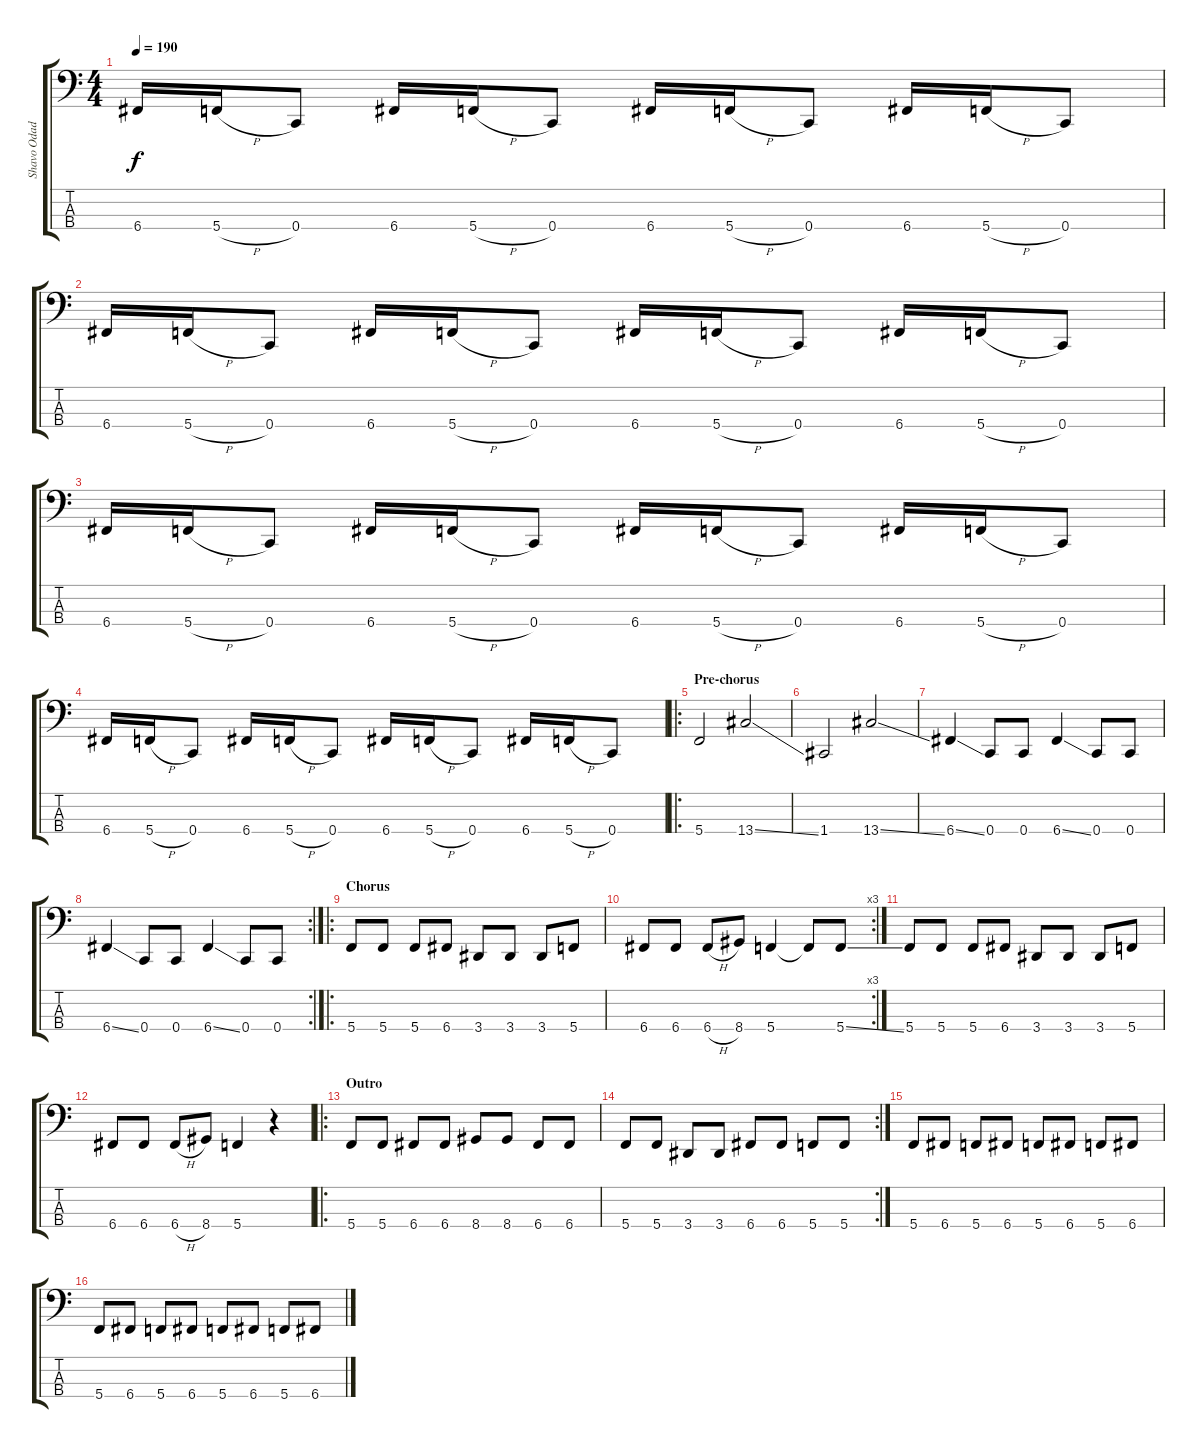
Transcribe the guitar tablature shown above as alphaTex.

\track ("Shavo Odadjian" "Shavo Odad") {instrument electricbassfinger}
\staff {score tabs}
\tuning (F2 C2 G1 C1) {hide}
\ts (4 4)
\tempo 190
\clef f4
\ks c
6.4.16{dy f} 5.4{h}.16 0.4.8 6.4.16 5.4{h}.16 0.4.8 6.4.16 5.4{h}.16 0.4.8 6.4.16 5.4{h}.16 0.4.8 |
6.4.16 5.4{h}.16 0.4.8 6.4.16 5.4{h}.16 0.4.8 6.4.16 5.4{h}.16 0.4.8 6.4.16 5.4{h}.16 0.4.8 |
6.4.16 5.4{h}.16 0.4.8 6.4.16 5.4{h}.16 0.4.8 6.4.16 5.4{h}.16 0.4.8 6.4.16 5.4{h}.16 0.4.8 |
6.4.16 5.4{h}.16 0.4.8 6.4.16 5.4{h}.16 0.4.8 6.4.16 5.4{h}.16 0.4.8 6.4.16 5.4{h}.16 0.4.8 |
\ro
\section ("" "Pre-chorus")
5.4.2 13.4{ss}.2 |
1.4.2 13.4{ss}.2 |
6.4{ss}.4 0.4.8 0.4.8 6.4{ss}.4 0.4.8 0.4.8 |
\rc 2
6.4{ss}.4 0.4.8 0.4.8 6.4{ss}.4 0.4.8 0.4.8 |
\ro
\section ("" "Chorus")
5.4.8 5.4.8 5.4.8 6.4.8 3.4.8 3.4.8 3.4.8 5.4.8 |
\rc 3
6.4.8 6.4.8 6.4{h}.8 8.4.8 5.4.4 5.4{t}.8 5.4{ss}.8 |
5.4.8 5.4.8 5.4.8 6.4.8 3.4.8 3.4.8 3.4.8 5.4.8 |
6.4.8 6.4.8 6.4{h}.8 8.4.8 5.4.4 r.4 |
\ro
\section ("" "Outro")
5.4.8 5.4.8 6.4.8 6.4.8 8.4.8 8.4.8 6.4.8 6.4.8 |
\rc 2
5.4.8 5.4.8 3.4.8 3.4.8 6.4.8 6.4.8 5.4.8 5.4.8 |
5.4.8 6.4.8 5.4.8 6.4.8 5.4.8 6.4.8 5.4.8 6.4.8 |
5.4.8 6.4.8 5.4.8 6.4.8 5.4.8 6.4.8 5.4.8 6.4.8
